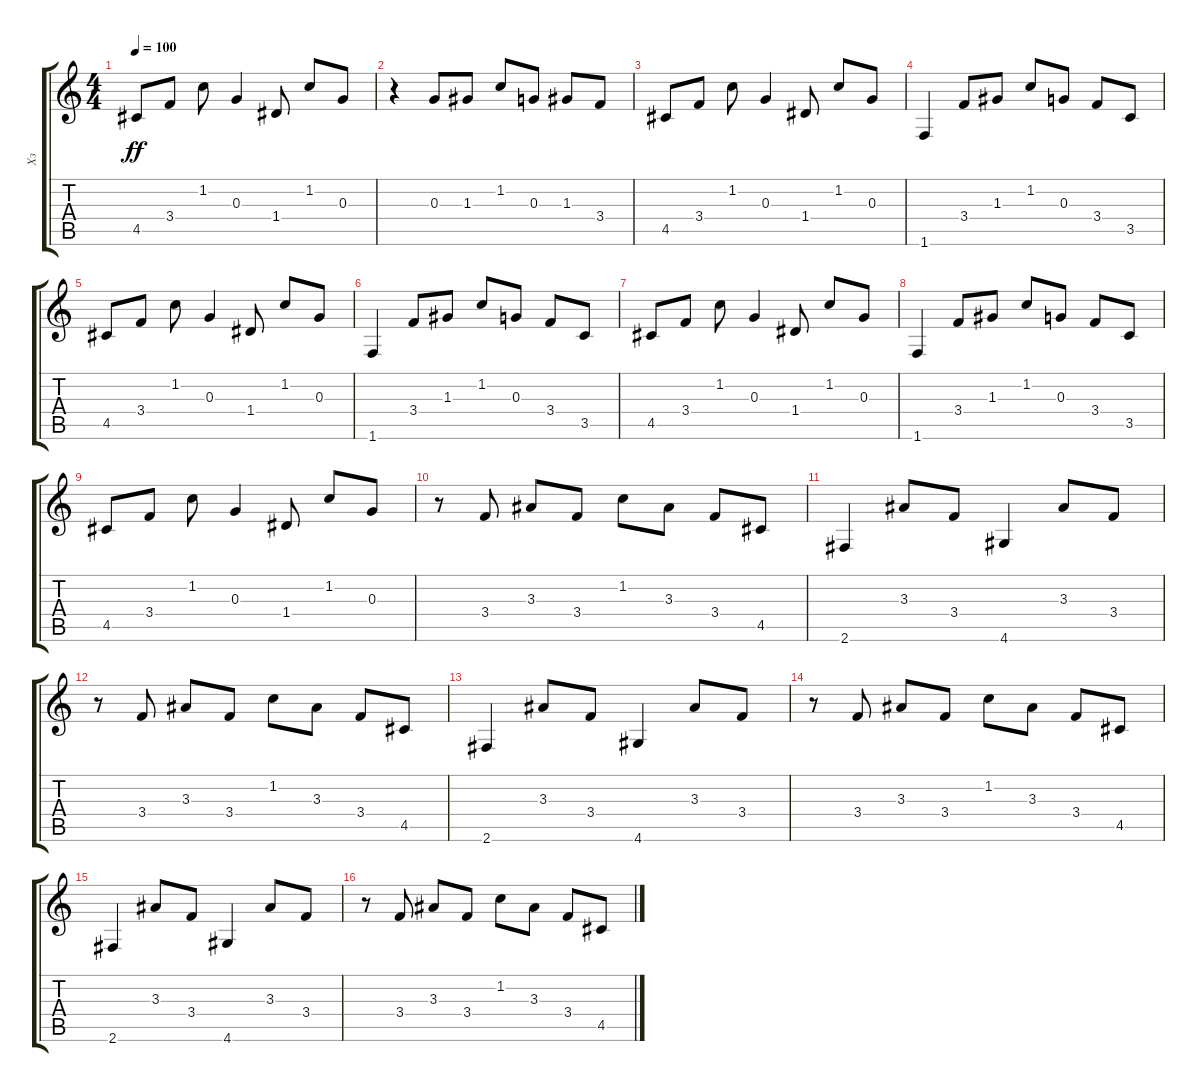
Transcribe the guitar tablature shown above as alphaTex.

\track ("Хз" "Хз") {instrument electricguitarclean}
\staff {score tabs}
\tuning (E4 B3 G3 D3 A2 E2) {hide}
\ts (4 4)
\tempo 100
\clef g2
\ks c
4.5.8{dy ff} 3.4.8 1.2.8 0.3.4 1.4.8 1.2.8 0.3.8 |
r.4 0.3.8 1.3.8 1.2.8 0.3.8 1.3.8 3.4.8 |
4.5.8 3.4.8 1.2.8 0.3.4 1.4.8 1.2.8 0.3.8 |
1.6.4 3.4.8 1.3.8 1.2.8 0.3.8 3.4.8 3.5.8 |
4.5.8 3.4.8 1.2.8 0.3.4 1.4.8 1.2.8 0.3.8 |
1.6.4 3.4.8 1.3.8 1.2.8 0.3.8 3.4.8 3.5.8 |
4.5.8 3.4.8 1.2.8 0.3.4 1.4.8 1.2.8 0.3.8 |
1.6.4 3.4.8 1.3.8 1.2.8 0.3.8 3.4.8 3.5.8 |
4.5.8 3.4.8 1.2.8 0.3.4 1.4.8 1.2.8 0.3.8 |
r.8 3.4.8 3.3.8 3.4.8 1.2.8 3.3.8 3.4.8 4.5.8 |
2.6.4 3.3.8 3.4.8 4.6.4 3.3.8 3.4.8 |
r.8 3.4.8 3.3.8 3.4.8 1.2.8 3.3.8 3.4.8 4.5.8 |
2.6.4 3.3.8 3.4.8 4.6.4 3.3.8 3.4.8 |
r.8 3.4.8 3.3.8 3.4.8 1.2.8 3.3.8 3.4.8 4.5.8 |
2.6.4 3.3.8 3.4.8 4.6.4 3.3.8 3.4.8 |
r.8 3.4.8 3.3.8 3.4.8 1.2.8 3.3.8 3.4.8 4.5.8
